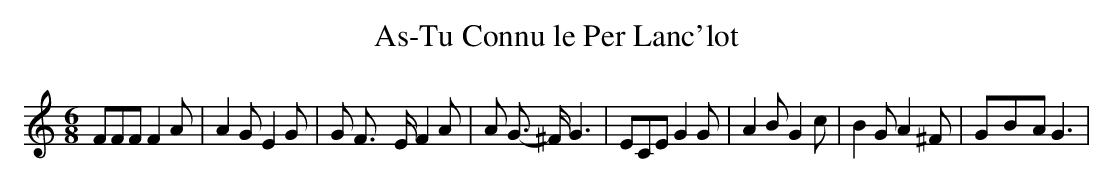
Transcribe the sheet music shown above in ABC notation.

X:1
T:As-Tu Connu le Per Lanc'lot
M:6/8
L:1/8
K:C
 FFF F2 A| A2 G E2 G| G F3/2- E/2 F2 A| A G3/2- ^F/2 G3| ECE G2 G|\
 A2 B G2 c| B2 G A2 ^F|G-B-A G3|
